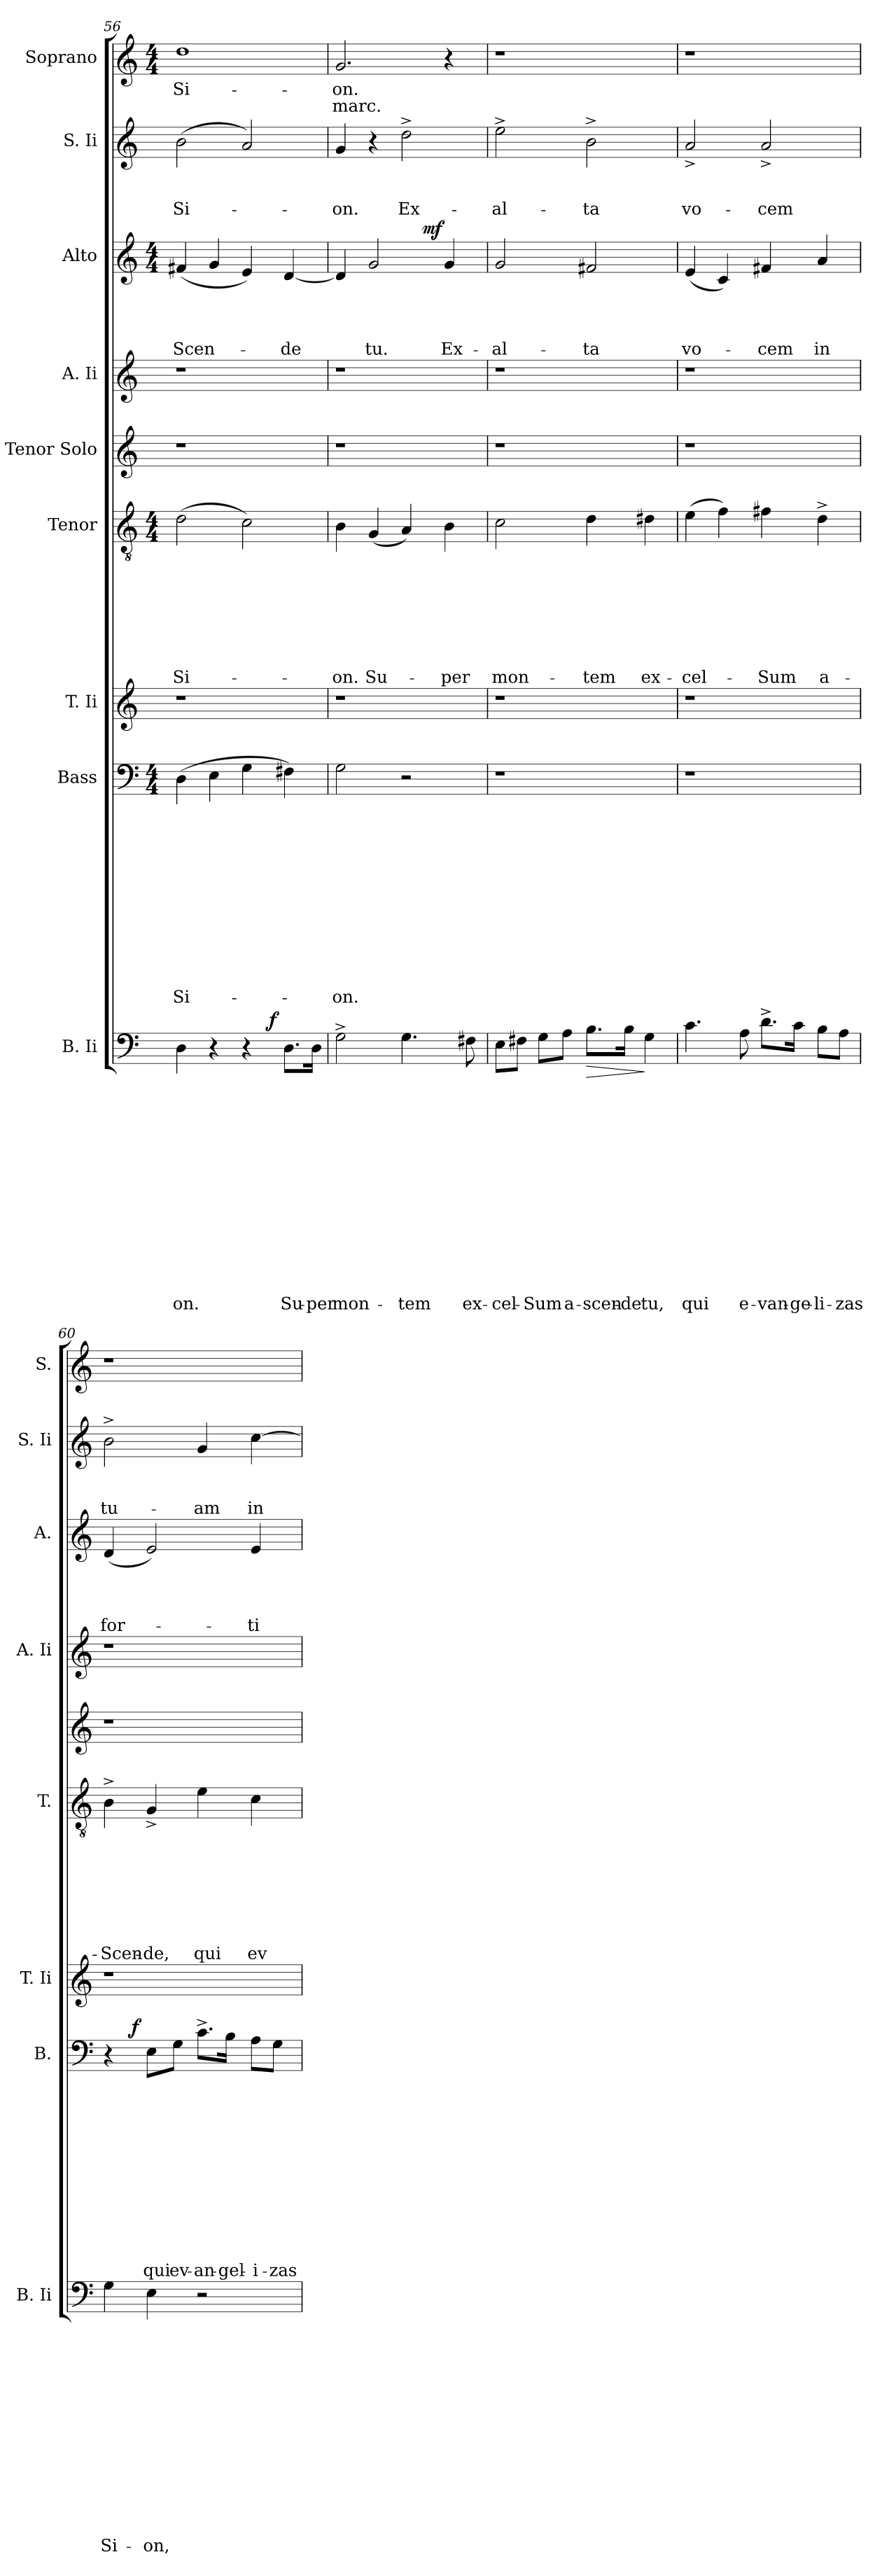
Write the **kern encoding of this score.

**kern	**text	**text	**text	**text	**text	**text	**text	**text	**text	**text	**text	**text	**text	**text	**dynam	**kern	**text	**text	**text	**text	**text	**text	**text	**text	**text	**text	**text	**text	**dynam	**kern	**kern	**text	**text	**text	**text	**text	**text	**text	**text	**kern	**kern	**kern	**text	**text	**text	**text	**dynam	**kern	**text	**text	**text	**kern	**text	**text
*part9	*part9	*part9	*part9	*part9	*part9	*part9	*part9	*part9	*part9	*part9	*part9	*part9	*part9	*part9	*part9	*part8	*part8	*part8	*part8	*part8	*part8	*part8	*part8	*part8	*part8	*part8	*part8	*part8	*part8	*part7	*part6	*part6	*part6	*part6	*part6	*part6	*part6	*part6	*part6	*part5	*part4	*part3	*part3	*part3	*part3	*part3	*part3	*part2	*part2	*part2	*part2	*part1	*part1	*part1
*staff9	*staff9	*staff9	*staff9	*staff9	*staff9	*staff9	*staff9	*staff9	*staff9	*staff9	*staff9	*staff9	*staff9	*staff9	*staff9	*staff8	*staff8	*staff8	*staff8	*staff8	*staff8	*staff8	*staff8	*staff8	*staff8	*staff8	*staff8	*staff8	*staff8	*staff7	*staff6	*staff6	*staff6	*staff6	*staff6	*staff6	*staff6	*staff6	*staff6	*staff5	*staff4	*staff3	*staff3	*staff3	*staff3	*staff3	*staff3	*staff2	*staff2	*staff2	*staff2	*staff1	*staff1	*staff1
*I"B. Ii	*	*	*	*	*	*	*	*	*	*	*	*	*	*	*	*I"Bass	*	*	*	*	*	*	*	*	*	*	*	*	*	*I"T. Ii	*I"Tenor	*	*	*	*	*	*	*	*	*I"Tenor Solo	*I"A. Ii	*I"Alto	*	*	*	*	*	*I"S. Ii	*	*	*	*I"Soprano	*	*
*I'B. Ii	*	*	*	*	*	*	*	*	*	*	*	*	*	*	*	*I'B.	*	*	*	*	*	*	*	*	*	*	*	*	*	*I'T. Ii	*I'T.	*	*	*	*	*	*	*	*	*	*I'A. Ii	*I'A.	*	*	*	*	*	*I'S. Ii	*	*	*	*I'S.	*	*
*clefF4	*	*	*	*	*	*	*	*	*	*	*	*	*	*	*	*clefF4	*	*	*	*	*	*	*	*	*	*	*	*	*	*clefG2	*clefGv2	*	*	*	*	*	*	*	*	*clefG2	*clefG2	*clefG2	*	*	*	*	*	*clefG2	*	*	*	*clefG2	*	*
*k[]	*	*	*	*	*	*	*	*	*	*	*	*	*	*	*	*k[]	*	*	*	*	*	*	*	*	*	*	*	*	*	*k[]	*k[]	*	*	*	*	*	*	*	*	*k[]	*k[]	*k[]	*	*	*	*	*	*k[]	*	*	*	*k[]	*	*
*C:	*	*	*	*	*	*	*	*	*	*	*	*	*	*	*	*C:	*	*	*	*	*	*	*	*	*	*	*	*	*	*C:	*C:	*	*	*	*	*	*	*	*	*C:	*C:	*C:	*	*	*	*	*	*C:	*	*	*	*C:	*	*
*	*	*	*	*	*	*	*	*	*	*	*	*	*	*	*	*M4/4	*	*	*	*	*	*	*	*	*	*	*	*	*	*	*M4/4	*	*	*	*	*	*	*	*	*	*	*M4/4	*	*	*	*	*	*	*	*	*	*M4/4	*	*
=56	=56	=56	=56	=56	=56	=56	=56	=56	=56	=56	=56	=56	=56	=56	=56	=56	=56	=56	=56	=56	=56	=56	=56	=56	=56	=56	=56	=56	=56	=56	=56	=56	=56	=56	=56	=56	=56	=56	=56	=56	=56	=56	=56	=56	=56	=56	=56	=56	=56	=56	=56	=56	=56	=56
!	!	!	!	!	!	!	!	!	!	!	!	!	!	!LO:LY:b	!	!	!	!	!	!	!	!	!	!	!	!	!	!LO:LY:b	!	!	!	!	!	!	!	!	!	!	!LO:LY:b	!	!	!	!	!	!	!LO:LY:b	!	!	!	!	!LO:LY:b	!	!LO:LY:b	!
*^	*	*	*	*	*	*	*	*	*	*	*	*	*	*	*	*	*	*	*	*	*	*	*	*	*	*	*	*	*	*	*	*	*	*	*	*	*	*	*	*	*	*	*	*	*	*	*	*	*	*	*	*	*	*
4D\	2ryy	.	.	.	.	.	.	.	.	.	.	.	.	.	-on.	.	(>4D\	.	.	.	.	.	.	.	.	.	.	.	Si-	.	1r	(>2d\	.	.	.	.	.	.	.	Si-	1r	1r	(<4f#X/	.	.	.	-Scen-	.	(>2b\	.	.	Si-	1dd	Si-	.
4r	.	.	.	.	.	.	.	.	.	.	.	.	.	.	.	.	4E\	.	.	.	.	.	.	.	.	.	.	.	.	.	.	.	.	.	.	.	.	.	.	.	.	.	4g/	.	.	.	.	.	.	.	.	.	.	.	.
4r	8.ryy	.	.	.	.	.	.	.	.	.	.	.	.	.	.	.	4G\	.	.	.	.	.	.	.	.	.	.	.	.	.	.	2c\)	.	.	.	.	.	.	.	.	.	.	4e/)	.	.	.	.	.	2a/)	.	.	.	.	.	.
!	!	!	!	!	!	!	!	!	!	!	!	!	!	!	!	!LO:DY:a	!	!	!	!	!	!	!	!	!	!	!	!	!	!	!	!	!	!	!	!	!	!	!	!	!	!	!	!	!	!	!	!	!	!	!	!	!	!	!
.	4ryy	.	.	.	.	.	.	.	.	.	.	.	.	.	.	f	.	.	.	.	.	.	.	.	.	.	.	.	.	.	.	.	.	.	.	.	.	.	.	.	.	.	.	.	.	.	.	.	.	.	.	.	.	.	.
!	!	!	!	!	!	!	!	!	!	!	!	!	!	!	!LO:LY:b	!	!	!	!	!	!	!	!	!	!	!	!	!	!	!	!	!	!	!	!	!	!	!	!	!	!	!	!	!	!	!	!LO:LY:b	!	!	!	!	!	!	!	!
8.D\L	.	.	.	.	.	.	.	.	.	.	.	.	.	.	Su-	.	4F#X\)	.	.	.	.	.	.	.	.	.	.	.	.	.	.	.	.	.	.	.	.	.	.	.	.	.	[>4d/	.	.	.	-de	.	.	.	.	.	.	.	.
!	!	!	!	!	!	!	!	!	!	!	!	!	!	!	!LO:LY:b:rj	!	!	!	!	!	!	!	!	!	!	!	!	!	!	!	!	!	!	!	!	!	!	!	!	!	!	!	!	!	!	!	!	!	!	!	!	!	!	!	!
16D\Jk	16ryy	.	.	.	.	.	.	.	.	.	.	.	.	.	-per	.	.	.	.	.	.	.	.	.	.	.	.	.	.	.	.	.	.	.	.	.	.	.	.	.	.	.	.	.	.	.	.	.	.	.	.	.	.	.	.
!!LO:PB:g=z
=57	=57	=57	=57	=57	=57	=57	=57	=57	=57	=57	=57	=57	=57	=57	=57	=57	=57	=57	=57	=57	=57	=57	=57	=57	=57	=57	=57	=57	=57	=57	=57	=57	=57	=57	=57	=57	=57	=57	=57	=57	=57	=57	=57	=57	=57	=57	=57	=57	=57	=57	=57	=57	=57	=57	=57
!	!	!	!	!	!	!	!	!	!	!	!	!	!	!	!LO:LY:b	!	!	!	!	!	!	!	!	!	!	!	!	!	!LO:LY:b	!	!	!	!	!	!	!	!	!	!	!LO:LY:b	!	!	!	!	!	!	!	!	!	!	!	!LO:LY:b	!	!LO:LY:b	!LO:LY:b
*v	*v	*	*	*	*	*	*	*	*	*	*	*	*	*	*	*	*	*	*	*	*	*	*	*	*	*	*	*	*	*	*	*	*	*	*	*	*	*	*	*	*	*	*^	*	*	*	*	*	*	*	*	*	*	*	*
2G^>\	.	.	.	.	.	.	.	.	.	.	.	.	.	mon-	.	2G\	.	.	.	.	.	.	.	.	.	.	.	-on.	.	1r	4B\	.	.	.	.	.	.	.	-on.	1r	1r	4d/]	2ryy	.	.	.	.	.	4g/	.	.	-on.	2.g/	-on.	marc.
!	!	!	!	!	!	!	!	!	!	!	!	!	!	!	!	!	!	!	!	!	!	!	!	!	!	!	!	!	!	!	!	!	!	!	!	!	!	!	!LO:LY:b	!	!	!	!	!	!	!	!LO:LY:b	!	!	!	!	!	!	!	!
.	.	.	.	.	.	.	.	.	.	.	.	.	.	.	.	.	.	.	.	.	.	.	.	.	.	.	.	.	.	.	(<4G/	.	.	.	.	.	.	.	Su-	.	.	2g/	.	.	.	.	tu.	.	4r	.	.	.	.	.	.
!	!	!	!	!	!	!	!	!	!	!	!	!	!	!LO:LY:b	!	!	!	!	!	!	!	!	!	!	!	!	!	!	!	!	!	!	!	!	!	!	!	!	!	!	!	!	!	!	!	!	!	!	!	!	!	!LO:LY:b	!	!	!
4.G\	.	.	.	.	.	.	.	.	.	.	.	.	.	-tem	.	2r	.	.	.	.	.	.	.	.	.	.	.	.	.	.	4A/)	.	.	.	.	.	.	.	.	.	.	.	8ryy	.	.	.	.	.	2dd^>\	.	.	Ex-	.	.	.
!	!	!	!	!	!	!	!	!	!	!	!	!	!	!	!	!	!	!	!	!	!	!	!	!	!	!	!	!	!	!	!	!	!	!	!	!	!	!	!	!	!	!	!	!	!	!	!	!LO:DY:a	!	!	!	!	!	!	!
.	.	.	.	.	.	.	.	.	.	.	.	.	.	.	.	.	.	.	.	.	.	.	.	.	.	.	.	.	.	.	.	.	.	.	.	.	.	.	.	.	.	.	4.ryy	.	.	.	.	mf	.	.	.	.	.	.	.
!	!	!	!	!	!	!	!	!	!	!	!	!	!	!	!	!	!	!	!	!	!	!	!	!	!	!	!	!	!	!	!	!	!	!	!	!	!	!	!LO:LY:b	!	!	!	!	!	!	!	!LO:LY:b	!	!	!	!	!	!	!	!
.	.	.	.	.	.	.	.	.	.	.	.	.	.	.	.	.	.	.	.	.	.	.	.	.	.	.	.	.	.	.	4B\	.	.	.	.	.	.	.	-per	.	.	4g/	.	.	.	.	Ex-	.	.	.	.	.	4r	.	.
!	!	!	!	!	!	!	!	!	!	!	!	!	!	!LO:LY:b	!	!	!	!	!	!	!	!	!	!	!	!	!	!	!	!	!	!	!	!	!	!	!	!	!	!	!	!	!	!	!	!	!	!	!	!	!	!	!	!	!
8F#X\	.	.	.	.	.	.	.	.	.	.	.	.	.	ex-	.	.	.	.	.	.	.	.	.	.	.	.	.	.	.	.	.	.	.	.	.	.	.	.	.	.	.	.	.	.	.	.	.	.	.	.	.	.	.	.	.
=58	=58	=58	=58	=58	=58	=58	=58	=58	=58	=58	=58	=58	=58	=58	=58	=58	=58	=58	=58	=58	=58	=58	=58	=58	=58	=58	=58	=58	=58	=58	=58	=58	=58	=58	=58	=58	=58	=58	=58	=58	=58	=58	=58	=58	=58	=58	=58	=58	=58	=58	=58	=58	=58	=58	=58
!	!	!	!	!	!	!	!	!	!	!	!	!	!	!LO:LY:b	!	!	!	!	!	!	!	!	!	!	!	!	!	!	!	!	!	!	!	!	!	!	!	!	!LO:LY:b	!	!	!	!	!	!	!	!LO:LY:b	!	!	!	!	!LO:LY:b	!	!	!
*	*	*	*	*	*	*	*	*	*	*	*	*	*	*	*	*	*	*	*	*	*	*	*	*	*	*	*	*	*	*	*	*	*	*	*	*	*	*	*	*	*	*v	*v	*	*	*	*	*	*	*	*	*	*	*	*
8E\L	.	.	.	.	.	.	.	.	.	.	.	.	.	-cel-	.	1r	.	.	.	.	.	.	.	.	.	.	.	.	.	1r	2c\	.	.	.	.	.	.	.	mon-	1r	1r	2g/	.	.	.	-al-	.	2ee^>\	.	.	-al-	1r	.	.
8F#X\J	.	.	.	.	.	.	.	.	.	.	.	.	.	.	.	.	.	.	.	.	.	.	.	.	.	.	.	.	.	.	.	.	.	.	.	.	.	.	.	.	.	.	.	.	.	.	.	.	.	.	.	.	.	.
!	!	!	!	!	!	!	!	!	!	!	!	!	!	!LO:LY:b	!	!	!	!	!	!	!	!	!	!	!	!	!	!	!	!	!	!	!	!	!	!	!	!	!	!	!	!	!	!	!	!	!	!	!	!	!	!	!	!
8G\L	.	.	.	.	.	.	.	.	.	.	.	.	.	-Sum	.	.	.	.	.	.	.	.	.	.	.	.	.	.	.	.	.	.	.	.	.	.	.	.	.	.	.	.	.	.	.	.	.	.	.	.	.	.	.	.
!	!	!	!	!	!	!	!	!	!	!	!	!	!	!LO:LY:b	!	!	!	!	!	!	!	!	!	!	!	!	!	!	!	!	!	!	!	!	!	!	!	!	!	!	!	!	!	!	!	!	!	!	!	!	!	!	!	!
8A\J	.	.	.	.	.	.	.	.	.	.	.	.	.	a-	.	.	.	.	.	.	.	.	.	.	.	.	.	.	.	.	.	.	.	.	.	.	.	.	.	.	.	.	.	.	.	.	.	.	.	.	.	.	.	.
!	!	!	!	!	!	!	!	!	!	!	!	!	!	!LO:LY:b	!LO:HP:b	!	!	!	!	!	!	!	!	!	!	!	!	!	!	!	!	!	!	!	!	!	!	!	!LO:LY:b	!	!	!	!	!	!	!LO:LY:b	!	!	!	!	!LO:LY:b	!	!	!
8.B\L	.	.	.	.	.	.	.	.	.	.	.	.	.	-scen-	>	.	.	.	.	.	.	.	.	.	.	.	.	.	.	.	4d\	.	.	.	.	.	.	.	-tem	.	.	2f#X/	.	.	.	-ta	.	2b^>\	.	.	-ta	.	.	.
!	!	!	!	!	!	!	!	!	!	!	!	!	!	!LO:LY:b:rj	!	!	!	!	!	!	!	!	!	!	!	!	!	!	!	!	!	!	!	!	!	!	!	!	!	!	!	!	!	!	!	!	!	!	!	!	!	!	!	!
16B\Jk	.	.	.	.	.	.	.	.	.	.	.	.	.	-de	.	.	.	.	.	.	.	.	.	.	.	.	.	.	.	.	.	.	.	.	.	.	.	.	.	.	.	.	.	.	.	.	.	.	.	.	.	.	.	.
!	!	!	!	!	!	!	!	!	!	!	!	!	!	!LO:LY:b	!	!	!	!	!	!	!	!	!	!	!	!	!	!	!	!	!	!	!	!	!	!	!	!	!LO:LY:b	!	!	!	!	!	!	!	!	!	!	!	!	!	!	!
4G\	.	.	.	.	.	.	.	.	.	.	.	.	.	tu,	]	.	.	.	.	.	.	.	.	.	.	.	.	.	.	.	4d#X\	.	.	.	.	.	.	.	ex-	.	.	.	.	.	.	.	.	.	.	.	.	.	.	.
=59	=59	=59	=59	=59	=59	=59	=59	=59	=59	=59	=59	=59	=59	=59	=59	=59	=59	=59	=59	=59	=59	=59	=59	=59	=59	=59	=59	=59	=59	=59	=59	=59	=59	=59	=59	=59	=59	=59	=59	=59	=59	=59	=59	=59	=59	=59	=59	=59	=59	=59	=59	=59	=59	=59
!	!	!	!	!	!	!	!	!	!	!	!	!	!	!LO:LY:b	!	!	!	!	!	!	!	!	!	!	!	!	!	!	!	!	!	!	!	!	!	!	!	!	!LO:LY:b	!	!	!	!	!	!	!LO:LY:b	!	!	!	!	!LO:LY:b	!	!	!
4.c\	.	.	.	.	.	.	.	.	.	.	.	.	.	qui	.	1r	.	.	.	.	.	.	.	.	.	.	.	.	.	1r	(>4e\	.	.	.	.	.	.	.	-cel-	1r	1r	(<4e/	.	.	.	vo-	.	2a^</	.	.	vo-	1r	.	.
.	.	.	.	.	.	.	.	.	.	.	.	.	.	.	.	.	.	.	.	.	.	.	.	.	.	.	.	.	.	.	4f\)	.	.	.	.	.	.	.	.	.	.	4c/)	.	.	.	.	.	.	.	.	.	.	.	.
!	!	!	!	!	!	!	!	!	!	!	!	!	!	!LO:LY:b	!	!	!	!	!	!	!	!	!	!	!	!	!	!	!	!	!	!	!	!	!	!	!	!	!	!	!	!	!	!	!	!	!	!	!	!	!	!	!	!
8A\	.	.	.	.	.	.	.	.	.	.	.	.	.	e-	.	.	.	.	.	.	.	.	.	.	.	.	.	.	.	.	.	.	.	.	.	.	.	.	.	.	.	.	.	.	.	.	.	.	.	.	.	.	.	.
!	!	!	!	!	!	!	!	!	!	!	!	!	!	!LO:LY:b	!	!	!	!	!	!	!	!	!	!	!	!	!	!	!	!	!	!	!	!	!	!	!	!	!LO:LY:b	!	!	!	!	!	!	!LO:LY:b	!	!	!	!	!LO:LY:b	!	!	!
8.d^>\L	.	.	.	.	.	.	.	.	.	.	.	.	.	-van-	.	.	.	.	.	.	.	.	.	.	.	.	.	.	.	.	4f#X\	.	.	.	.	.	.	.	-Sum	.	.	4f#X/	.	.	.	-cem	.	2a^</	.	.	-cem	.	.	.
!	!	!	!	!	!	!	!	!	!	!	!	!	!	!LO:LY:b	!	!	!	!	!	!	!	!	!	!	!	!	!	!	!	!	!	!	!	!	!	!	!	!	!	!	!	!	!	!	!	!	!	!	!	!	!	!	!	!
16c\Jk	.	.	.	.	.	.	.	.	.	.	.	.	.	-ge-	.	.	.	.	.	.	.	.	.	.	.	.	.	.	.	.	.	.	.	.	.	.	.	.	.	.	.	.	.	.	.	.	.	.	.	.	.	.	.	.
!	!	!	!	!	!	!	!	!	!	!	!	!	!	!LO:LY:b	!	!	!	!	!	!	!	!	!	!	!	!	!	!	!	!	!	!	!	!	!	!	!	!	!LO:LY:b	!	!	!	!	!	!	!LO:LY:b	!	!	!	!	!	!	!	!
8B\L	.	.	.	.	.	.	.	.	.	.	.	.	.	-li-	.	.	.	.	.	.	.	.	.	.	.	.	.	.	.	.	4d^>\	.	.	.	.	.	.	.	a-	.	.	4a/	.	.	.	in	.	.	.	.	.	.	.	.
!	!	!	!	!	!	!	!	!	!	!	!	!	!	!LO:LY:b:rj	!	!	!	!	!	!	!	!	!	!	!	!	!	!	!	!	!	!	!	!	!	!	!	!	!	!	!	!	!	!	!	!	!	!	!	!	!	!	!	!
8A\J	.	.	.	.	.	.	.	.	.	.	.	.	.	-zas	.	.	.	.	.	.	.	.	.	.	.	.	.	.	.	.	.	.	.	.	.	.	.	.	.	.	.	.	.	.	.	.	.	.	.	.	.	.	.	.
=60	=60	=60	=60	=60	=60	=60	=60	=60	=60	=60	=60	=60	=60	=60	=60	=60	=60	=60	=60	=60	=60	=60	=60	=60	=60	=60	=60	=60	=60	=60	=60	=60	=60	=60	=60	=60	=60	=60	=60	=60	=60	=60	=60	=60	=60	=60	=60	=60	=60	=60	=60	=60	=60	=60
!	!	!	!	!	!	!	!	!	!	!	!	!	!	!LO:LY:b	!	!	!	!	!	!	!	!	!	!	!	!	!	!	!	!	!	!	!	!	!	!	!	!	!LO:LY:b	!	!	!	!	!	!	!LO:LY:b	!	!	!	!	!LO:LY:b	!	!	!
*	*	*	*	*	*	*	*	*	*	*	*	*	*	*	*	*^	*	*	*	*	*	*	*	*	*	*	*	*	*	*	*	*	*	*	*	*	*	*	*	*	*	*	*	*	*	*	*	*	*	*	*	*	*	*
4G\	.	.	.	.	.	.	.	.	.	.	.	.	.	Si-	.	4r	8.ryy	.	.	.	.	.	.	.	.	.	.	.	.	.	1r	4B^>\	.	.	.	.	.	.	.	-Scen-	1r	1r	(<4d/	.	.	.	for-	.	2b^>\	.	.	tu-	1r	.	.
!	!	!	!	!	!	!	!	!	!	!	!	!	!	!	!	!	!	!	!	!	!	!	!	!	!	!	!	!	!	!LO:DY:a	!	!	!	!	!	!	!	!	!	!	!	!	!	!	!	!	!	!	!	!	!	!	!	!	!
.	.	.	.	.	.	.	.	.	.	.	.	.	.	.	.	.	2ryy	.	.	.	.	.	.	.	.	.	.	.	.	f	.	.	.	.	.	.	.	.	.	.	.	.	.	.	.	.	.	.	.	.	.	.	.	.	.
!	!	!	!	!	!	!	!	!	!	!	!	!	!	!LO:LY:b	!	!	!	!	!	!	!	!	!	!	!	!	!	!	!LO:LY:b	!	!	!	!	!	!	!	!	!	!	!LO:LY:b	!	!	!	!	!	!	!	!	!	!	!	!	!	!	!
4E\	.	.	.	.	.	.	.	.	.	.	.	.	.	-on,	.	8E\L	.	.	.	.	.	.	.	.	.	.	.	.	qui	.	.	4G^</	.	.	.	.	.	.	.	-de,	.	.	2e/)	.	.	.	.	.	.	.	.	.	.	.	.
!	!	!	!	!	!	!	!	!	!	!	!	!	!	!	!	!	!	!	!	!	!	!	!	!	!	!	!	!	!LO:LY:b	!	!	!	!	!	!	!	!	!	!	!	!	!	!	!	!	!	!	!	!	!	!	!	!	!	!
.	.	.	.	.	.	.	.	.	.	.	.	.	.	.	.	8G\J	.	.	.	.	.	.	.	.	.	.	.	.	ev-	.	.	.	.	.	.	.	.	.	.	.	.	.	.	.	.	.	.	.	.	.	.	.	.	.	.
!	!	!	!	!	!	!	!	!	!	!	!	!	!	!	!	!	!	!	!	!	!	!	!	!	!	!	!	!	!LO:LY:b:rj	!	!	!	!	!	!	!	!	!	!	!LO:LY:b	!	!	!	!	!	!	!	!	!	!	!	!LO:LY:b	!	!	!
2r	.	.	.	.	.	.	.	.	.	.	.	.	.	.	.	8.c^>\L	.	.	.	.	.	.	.	.	.	.	.	.	-an-	.	.	4e\	.	.	.	.	.	.	.	qui	.	.	.	.	.	.	.	.	4g/	.	.	-am	.	.	.
!	!	!	!	!	!	!	!	!	!	!	!	!	!	!	!	!	!	!	!	!	!	!	!	!	!	!	!	!	!LO:LY:b	!	!	!	!	!	!	!	!	!	!	!	!	!	!	!	!	!	!	!	!	!	!	!	!	!	!
.	.	.	.	.	.	.	.	.	.	.	.	.	.	.	.	16B\Jk	4ryy	.	.	.	.	.	.	.	.	.	.	.	-gel-	.	.	.	.	.	.	.	.	.	.	.	.	.	.	.	.	.	.	.	.	.	.	.	.	.	.
!	!	!	!	!	!	!	!	!	!	!	!	!	!	!	!	!	!	!	!	!	!	!	!	!	!	!	!	!	!LO:LY:b:rj	!	!	!	!	!	!	!	!	!	!	!LO:LY:b	!	!	!	!	!	!	!LO:LY:b	!	!	!	!	!LO:LY:b	!	!	!
.	.	.	.	.	.	.	.	.	.	.	.	.	.	.	.	8A\L	.	.	.	.	.	.	.	.	.	.	.	.	-i-	.	.	4c\	.	.	.	.	.	.	.	ev-	.	.	4e/	.	.	.	-ti-	.	[<4cc\	.	.	in	.	.	.
!	!	!	!	!	!	!	!	!	!	!	!	!	!	!	!	!	!	!	!	!	!	!	!	!	!	!	!	!	!LO:LY:b	!	!	!	!	!	!	!	!	!	!	!	!	!	!	!	!	!	!	!	!	!	!	!	!	!	!
.	.	.	.	.	.	.	.	.	.	.	.	.	.	.	.	8G\J	.	.	.	.	.	.	.	.	.	.	.	.	-zas	.	.	.	.	.	.	.	.	.	.	.	.	.	.	.	.	.	.	.	.	.	.	.	.	.	.
.	.	.	.	.	.	.	.	.	.	.	.	.	.	.	.	.	16ryy	.	.	.	.	.	.	.	.	.	.	.	.	.	.	.	.	.	.	.	.	.	.	.	.	.	.	.	.	.	.	.	.	.	.	.	.	.	.
*	*	*	*	*	*	*	*	*	*	*	*	*	*	*	*	*v	*v	*	*	*	*	*	*	*	*	*	*	*	*	*	*	*	*	*	*	*	*	*	*	*	*	*	*	*	*	*	*	*	*	*	*	*	*	*	*
=	=	=	=	=	=	=	=	=	=	=	=	=	=	=	=	=	=	=	=	=	=	=	=	=	=	=	=	=	=	=	=	=	=	=	=	=	=	=	=	=	=	=	=	=	=	=	=	=	=	=	=	=	=	=
*-	*-	*-	*-	*-	*-	*-	*-	*-	*-	*-	*-	*-	*-	*-	*-	*-	*-	*-	*-	*-	*-	*-	*-	*-	*-	*-	*-	*-	*-	*-	*-	*-	*-	*-	*-	*-	*-	*-	*-	*-	*-	*-	*-	*-	*-	*-	*-	*-	*-	*-	*-	*-	*-	*-
